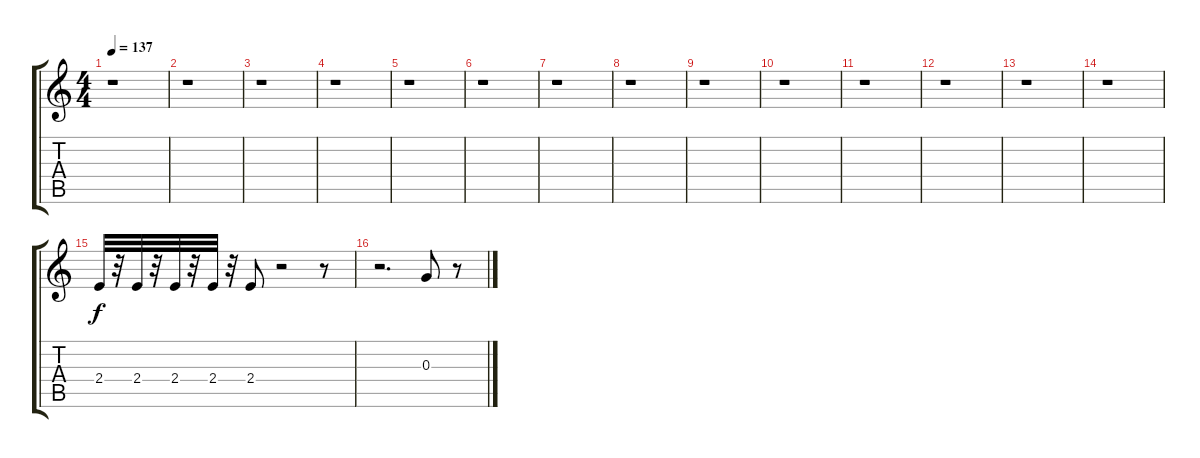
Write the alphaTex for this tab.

\track "" {instrument contrabass}
\staff {score tabs}
\tuning (E4 B3 G3 D3 A2 E2) {hide}
\ts (4 4)
\tempo 137
\clef g2
\ks c
r.1{dy f} |
r.1 |
r.1 |
r.1 |
r.1 |
r.1 |
r.1 |
r.1 |
r.1 |
r.1 |
r.1 |
r.1 |
r.1 |
r.1 |
2.4.32 r.32 2.4.32 r.32 2.4.32 r.32 2.4.32 r.32 2.4.8 r.2 r.8 |
r.2{d} 0.3.8 r.8
